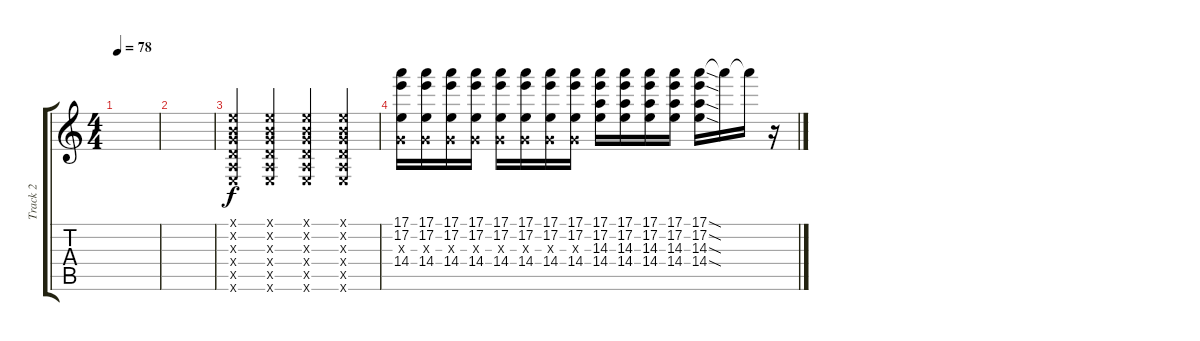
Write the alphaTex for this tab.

\track ("Track 2" "Track 2") {mute instrument electricguitarjazz}
\staff {score tabs}
\tuning (E4 B3 G3 D3 A2 E2) {hide}
\ts (4 4)
\tempo 78
\clef g2
\ks c
|
|
(0.1{x} 0.2{x} 0.3{x} 0.4{x} 0.5{x} 0.6{x}).4 (0.1{x} 0.2{x} 0.3{x} 0.4{x} 0.5{x} 0.6{x}).4 (0.1{x} 0.2{x} 0.3{x} 0.4{x} 0.5{x} 0.6{x}).4 (0.1{x} 0.2{x} 0.3{x} 0.4{x} 0.5{x} 0.6{x}).4 |
(17.1 17.2 0.3{x} 14.4).16 (17.1 17.2 0.3{x} 14.4).16 (17.1 17.2 0.3{x} 14.4).16 (17.1 17.2 0.3{x} 14.4).16 (17.1 17.2 0.3{x} 14.4).16 (17.1 17.2 0.3{x} 14.4).16 (17.1 17.2 0.3{x} 14.4).16 (17.1 17.2 0.3{x} 14.4).16 (17.1 17.2 14.3 14.4).16 (17.1 17.2 14.3 14.4).16 (17.1 17.2 14.3 14.4).16 (17.1 17.2 14.3 14.4).16 (17.1{sod} 17.2{sod} 14.3{sod} 14.4{sod}).16 17.1{t}.16 17.1{t}.16 r.16
